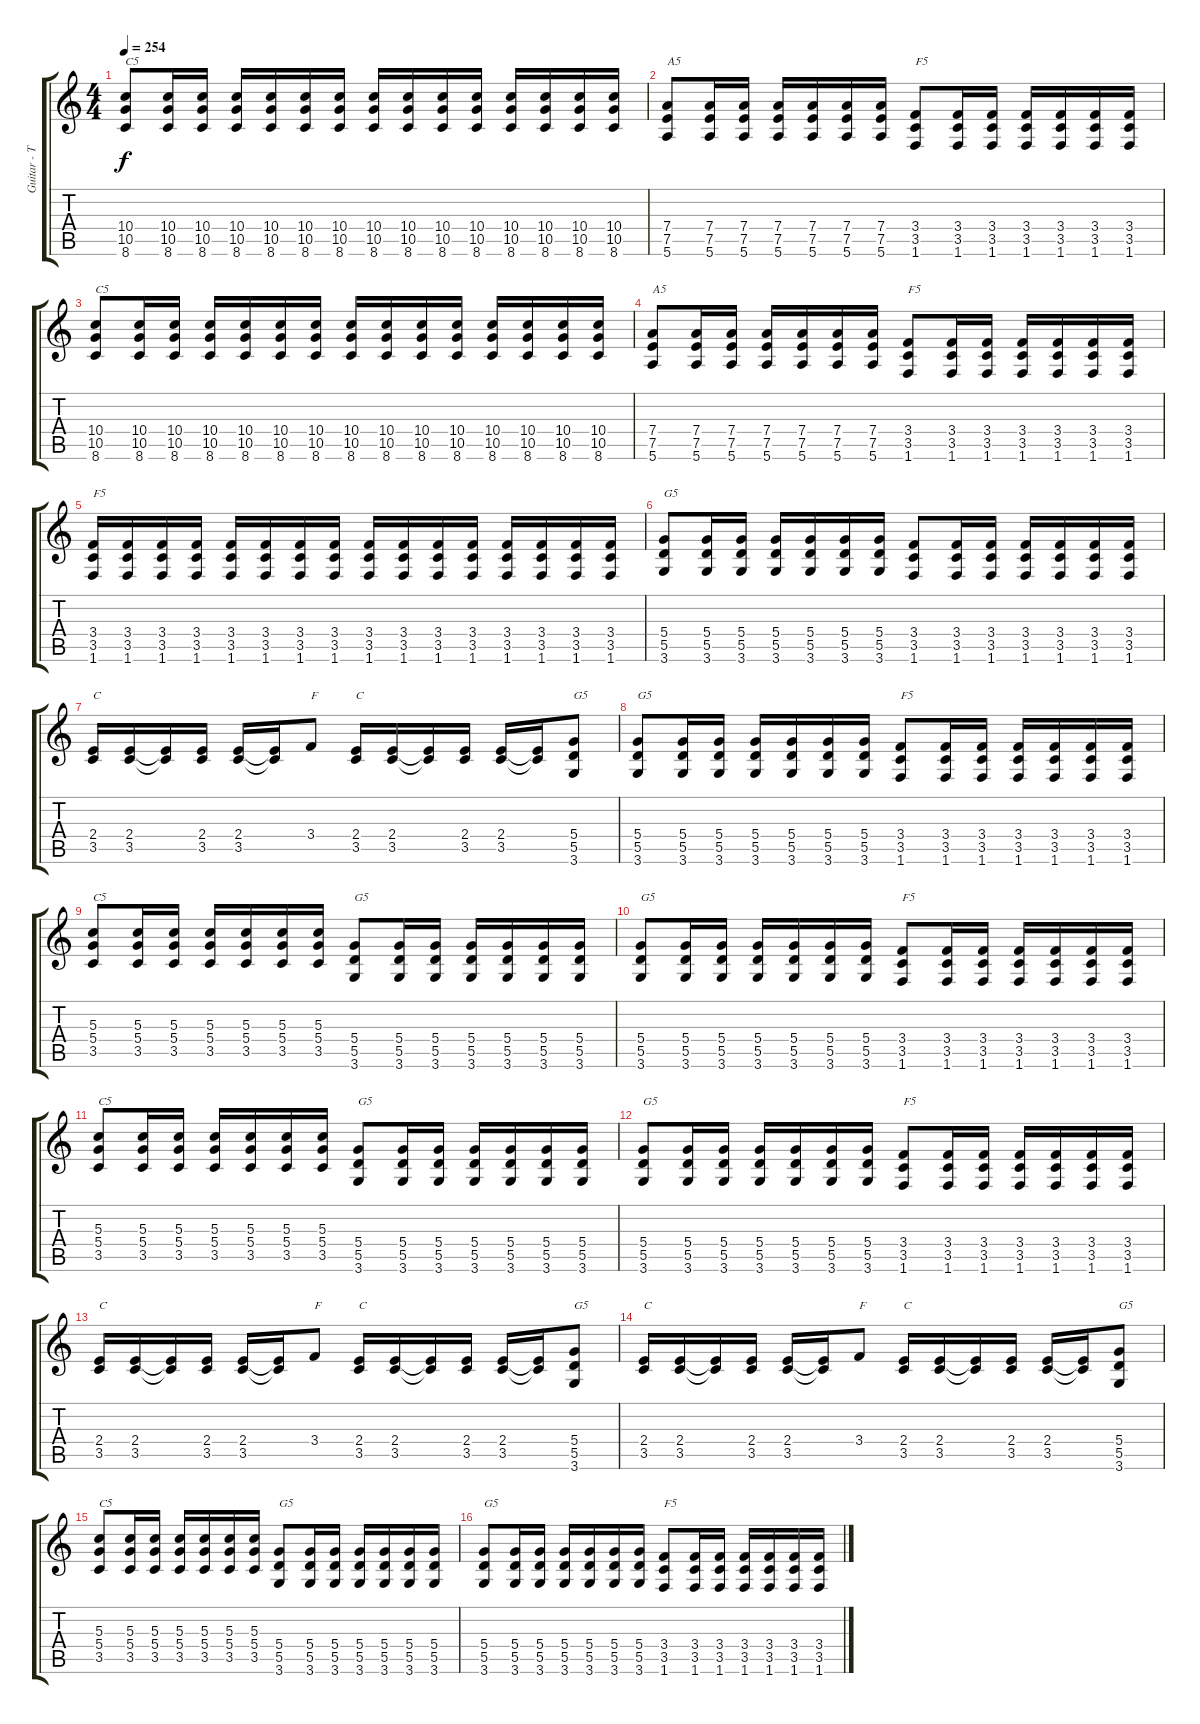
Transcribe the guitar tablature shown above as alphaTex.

\track ("Guitar - Tom Mattew Delonge" "Guitar - T") {instrument distortionguitar}
\staff {score tabs}
\tuning (E4 B3 G3 D3 A2 E2) {hide}
\ts (4 4)
\tempo 254
\clef g2
\ks c
(10.4 10.5 8.6).8{txt "C5" dy f} (10.4 10.5 8.6).16 (10.4 10.5 8.6).16 (10.4 10.5 8.6).16 (10.4 10.5 8.6).16 (10.4 10.5 8.6).16 (10.4 10.5 8.6).16 (10.4 10.5 8.6).16 (10.4 10.5 8.6).16 (10.4 10.5 8.6).16 (10.4 10.5 8.6).16 (10.4 10.5 8.6).16 (10.4 10.5 8.6).16 (10.4 10.5 8.6).16 (10.4 10.5 8.6).16 |
(7.4 7.5 5.6).8{txt "A5"} (7.4 7.5 5.6).16 (7.4 7.5 5.6).16 (7.4 7.5 5.6).16 (7.4 7.5 5.6).16 (7.4 7.5 5.6).16 (7.4 7.5 5.6).16 (3.4 3.5 1.6).8{txt "F5"} (3.4 3.5 1.6).16 (3.4 3.5 1.6).16 (3.4 3.5 1.6).16 (3.4 3.5 1.6).16 (3.4 3.5 1.6).16 (3.4 3.5 1.6).16 |
(10.4 10.5 8.6).8{txt "C5"} (10.4 10.5 8.6).16 (10.4 10.5 8.6).16 (10.4 10.5 8.6).16 (10.4 10.5 8.6).16 (10.4 10.5 8.6).16 (10.4 10.5 8.6).16 (10.4 10.5 8.6).16 (10.4 10.5 8.6).16 (10.4 10.5 8.6).16 (10.4 10.5 8.6).16 (10.4 10.5 8.6).16 (10.4 10.5 8.6).16 (10.4 10.5 8.6).16 (10.4 10.5 8.6).16 |
(7.4 7.5 5.6).8{txt "A5"} (7.4 7.5 5.6).16 (7.4 7.5 5.6).16 (7.4 7.5 5.6).16 (7.4 7.5 5.6).16 (7.4 7.5 5.6).16 (7.4 7.5 5.6).16 (3.4 3.5 1.6).8{txt "F5"} (3.4 3.5 1.6).16 (3.4 3.5 1.6).16 (3.4 3.5 1.6).16 (3.4 3.5 1.6).16 (3.4 3.5 1.6).16 (3.4 3.5 1.6).16 |
(3.4 3.5 1.6).16{txt "F5"} (3.4 3.5 1.6).16 (3.4 3.5 1.6).16 (3.4 3.5 1.6).16 (3.4 3.5 1.6).16 (3.4 3.5 1.6).16 (3.4 3.5 1.6).16 (3.4 3.5 1.6).16 (3.4 3.5 1.6).16 (3.4 3.5 1.6).16 (3.4 3.5 1.6).16 (3.4 3.5 1.6).16 (3.4 3.5 1.6).16 (3.4 3.5 1.6).16 (3.4 3.5 1.6).16 (3.4 3.5 1.6).16 |
(5.4 5.5 3.6).8{txt "G5"} (5.4 5.5 3.6).16 (5.4 5.5 3.6).16 (5.4 5.5 3.6).16 (5.4 5.5 3.6).16 (5.4 5.5 3.6).16 (5.4 5.5 3.6).16 (3.4 3.5 1.6).8 (3.4 3.5 1.6).16 (3.4 3.5 1.6).16 (3.4 3.5 1.6).16 (3.4 3.5 1.6).16 (3.4 3.5 1.6).16 (3.4 3.5 1.6).16 |
(2.4 3.5).16{txt "C"} (2.4 3.5).16 (2.4{t} 3.5{t}).16 (2.4 3.5).16 (2.4 3.5).16 (2.4{t} 3.5{t}).16 3.4.8{txt "F"} (2.4 3.5).16{txt "C"} (2.4 3.5).16 (2.4{t} 3.5{t}).16 (2.4 3.5).16 (2.4 3.5).16 (2.4{t} 3.5{t}).16 (5.4 5.5 3.6).8{txt "G5"} |
(5.4 5.5 3.6).8{txt "G5"} (5.4 5.5 3.6).16 (5.4 5.5 3.6).16 (5.4 5.5 3.6).16 (5.4 5.5 3.6).16 (5.4 5.5 3.6).16 (5.4 5.5 3.6).16 (3.4 3.5 1.6).8{txt "F5"} (3.4 3.5 1.6).16 (3.4 3.5 1.6).16 (3.4 3.5 1.6).16 (3.4 3.5 1.6).16 (3.4 3.5 1.6).16 (3.4 3.5 1.6).16 |
(5.3 5.4 3.5).8{txt "C5"} (5.3 5.4 3.5).16 (5.3 5.4 3.5).16 (5.3 5.4 3.5).16 (5.3 5.4 3.5).16 (5.3 5.4 3.5).16 (5.3 5.4 3.5).16 (5.4 5.5 3.6).8{txt "G5"} (5.4 5.5 3.6).16 (5.4 5.5 3.6).16 (5.4 5.5 3.6).16 (5.4 5.5 3.6).16 (5.4 5.5 3.6).16 (5.4 5.5 3.6).16 |
(5.4 5.5 3.6).8{txt "G5"} (5.4 5.5 3.6).16 (5.4 5.5 3.6).16 (5.4 5.5 3.6).16 (5.4 5.5 3.6).16 (5.4 5.5 3.6).16 (5.4 5.5 3.6).16 (3.4 3.5 1.6).8{txt "F5"} (3.4 3.5 1.6).16 (3.4 3.5 1.6).16 (3.4 3.5 1.6).16 (3.4 3.5 1.6).16 (3.4 3.5 1.6).16 (3.4 3.5 1.6).16 |
(5.3 5.4 3.5).8{txt "C5"} (5.3 5.4 3.5).16 (5.3 5.4 3.5).16 (5.3 5.4 3.5).16 (5.3 5.4 3.5).16 (5.3 5.4 3.5).16 (5.3 5.4 3.5).16 (5.4 5.5 3.6).8{txt "G5"} (5.4 5.5 3.6).16 (5.4 5.5 3.6).16 (5.4 5.5 3.6).16 (5.4 5.5 3.6).16 (5.4 5.5 3.6).16 (5.4 5.5 3.6).16 |
(5.4 5.5 3.6).8{txt "G5"} (5.4 5.5 3.6).16 (5.4 5.5 3.6).16 (5.4 5.5 3.6).16 (5.4 5.5 3.6).16 (5.4 5.5 3.6).16 (5.4 5.5 3.6).16 (3.4 3.5 1.6).8{txt "F5"} (3.4 3.5 1.6).16 (3.4 3.5 1.6).16 (3.4 3.5 1.6).16 (3.4 3.5 1.6).16 (3.4 3.5 1.6).16 (3.4 3.5 1.6).16 |
(2.4 3.5).16{txt "C"} (2.4 3.5).16 (2.4{t} 3.5{t}).16 (2.4 3.5).16 (2.4 3.5).16 (2.4{t} 3.5{t}).16 3.4.8{txt "F"} (2.4 3.5).16{txt "C"} (2.4 3.5).16 (2.4{t} 3.5{t}).16 (2.4 3.5).16 (2.4 3.5).16 (2.4{t} 3.5{t}).16 (5.4 5.5 3.6).8{txt "G5"} |
(2.4 3.5).16{txt "C"} (2.4 3.5).16 (2.4{t} 3.5{t}).16 (2.4 3.5).16 (2.4 3.5).16 (2.4{t} 3.5{t}).16 3.4.8{txt "F"} (2.4 3.5).16{txt "C"} (2.4 3.5).16 (2.4{t} 3.5{t}).16 (2.4 3.5).16 (2.4 3.5).16 (2.4{t} 3.5{t}).16 (5.4 5.5 3.6).8{txt "G5"} |
(5.3 5.4 3.5).8{txt "C5"} (5.3 5.4 3.5).16 (5.3 5.4 3.5).16 (5.3 5.4 3.5).16 (5.3 5.4 3.5).16 (5.3 5.4 3.5).16 (5.3 5.4 3.5).16 (5.4 5.5 3.6).8{txt "G5"} (5.4 5.5 3.6).16 (5.4 5.5 3.6).16 (5.4 5.5 3.6).16 (5.4 5.5 3.6).16 (5.4 5.5 3.6).16 (5.4 5.5 3.6).16 |
(5.4 5.5 3.6).8{txt "G5"} (5.4 5.5 3.6).16 (5.4 5.5 3.6).16 (5.4 5.5 3.6).16 (5.4 5.5 3.6).16 (5.4 5.5 3.6).16 (5.4 5.5 3.6).16 (3.4 3.5 1.6).8{txt "F5"} (3.4 3.5 1.6).16 (3.4 3.5 1.6).16 (3.4 3.5 1.6).16 (3.4 3.5 1.6).16 (3.4 3.5 1.6).16 (3.4 3.5 1.6).16
